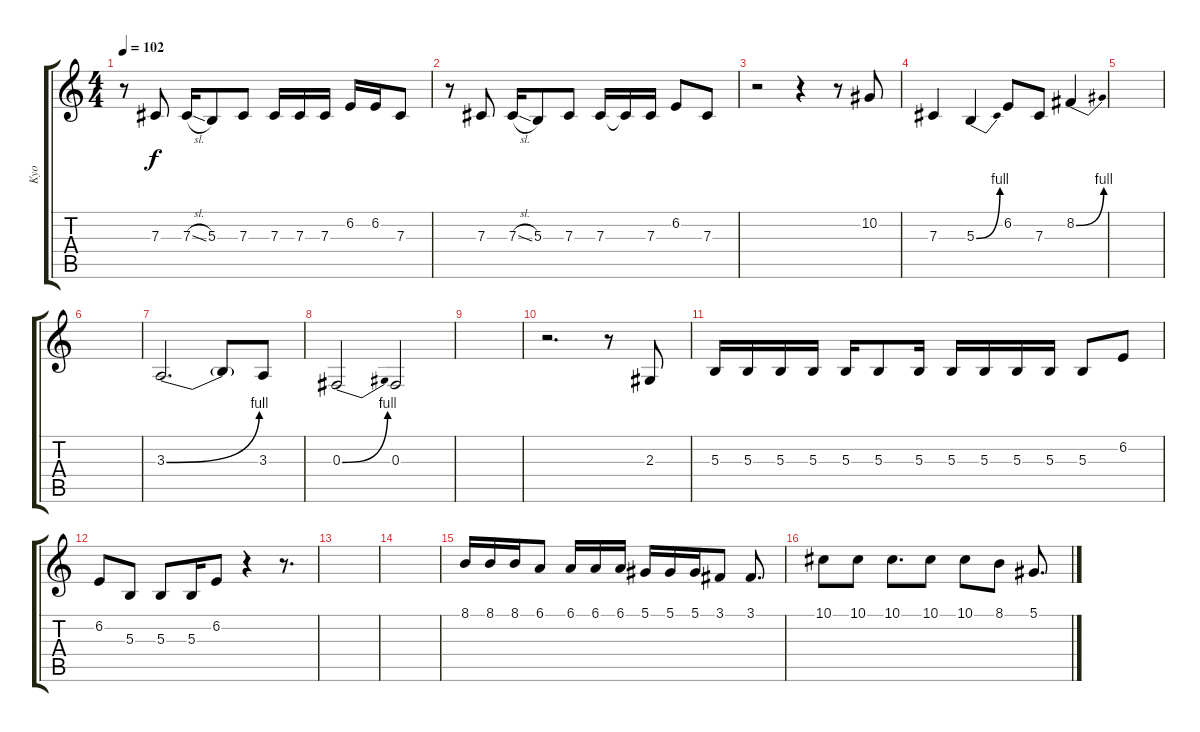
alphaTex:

\track ("Kyo" "Kyo") {instrument flute}
\staff {score tabs}
\tuning (Eb4 Bb3 Gb3 Db3 Ab2 Db2) {hide}
\ts (4 4)
\tempo 102
\clef g2
\ks c
r.8{dy f} 7.3.8 7.3{sl}.16 5.3.8 7.3.8 7.3.16 7.3.16 7.3.16 6.2.16 6.2.16 7.3.8 |
r.8 7.3.8 7.3{sl}.16 5.3.8 7.3.8 7.3.16 7.3{t}.16 7.3.16 6.2.8 7.3.8 |
r.2 r.4 r.8 10.2.8 |
7.3.4 5.3{be (bend 0 0 60 4)}.4 6.2.8 7.3.8 8.2{be (bend 0 0 60 4)}.4 |
|
|
3.3{be (bend 0 0 60 4)}.2{d} 3.3{t}.8 3.3.8 |
0.3{be (bend 0 0 60 4)}.2 0.3.2 |
|
r.2{d} r.8 2.3.8 |
5.3.16 5.3.16 5.3.16 5.3.16 5.3.16 5.3.8 5.3.16 5.3.16 5.3.16 5.3.16 5.3.16 5.3.8 6.2.8 |
6.2.8 5.3.8 5.3.8 5.3.16 6.2.8 r.4 r.8{d} |
|
|
8.1.16 8.1.16 8.1.16 6.1.8 6.1.16 6.1.16 6.1.16 5.1.16 5.1.16 5.1.16 3.1.8 3.1.8{d} |
10.1.8 10.1.8 10.1.8{d} 10.1.8 10.1.8 8.1.8 5.1.8{d}
